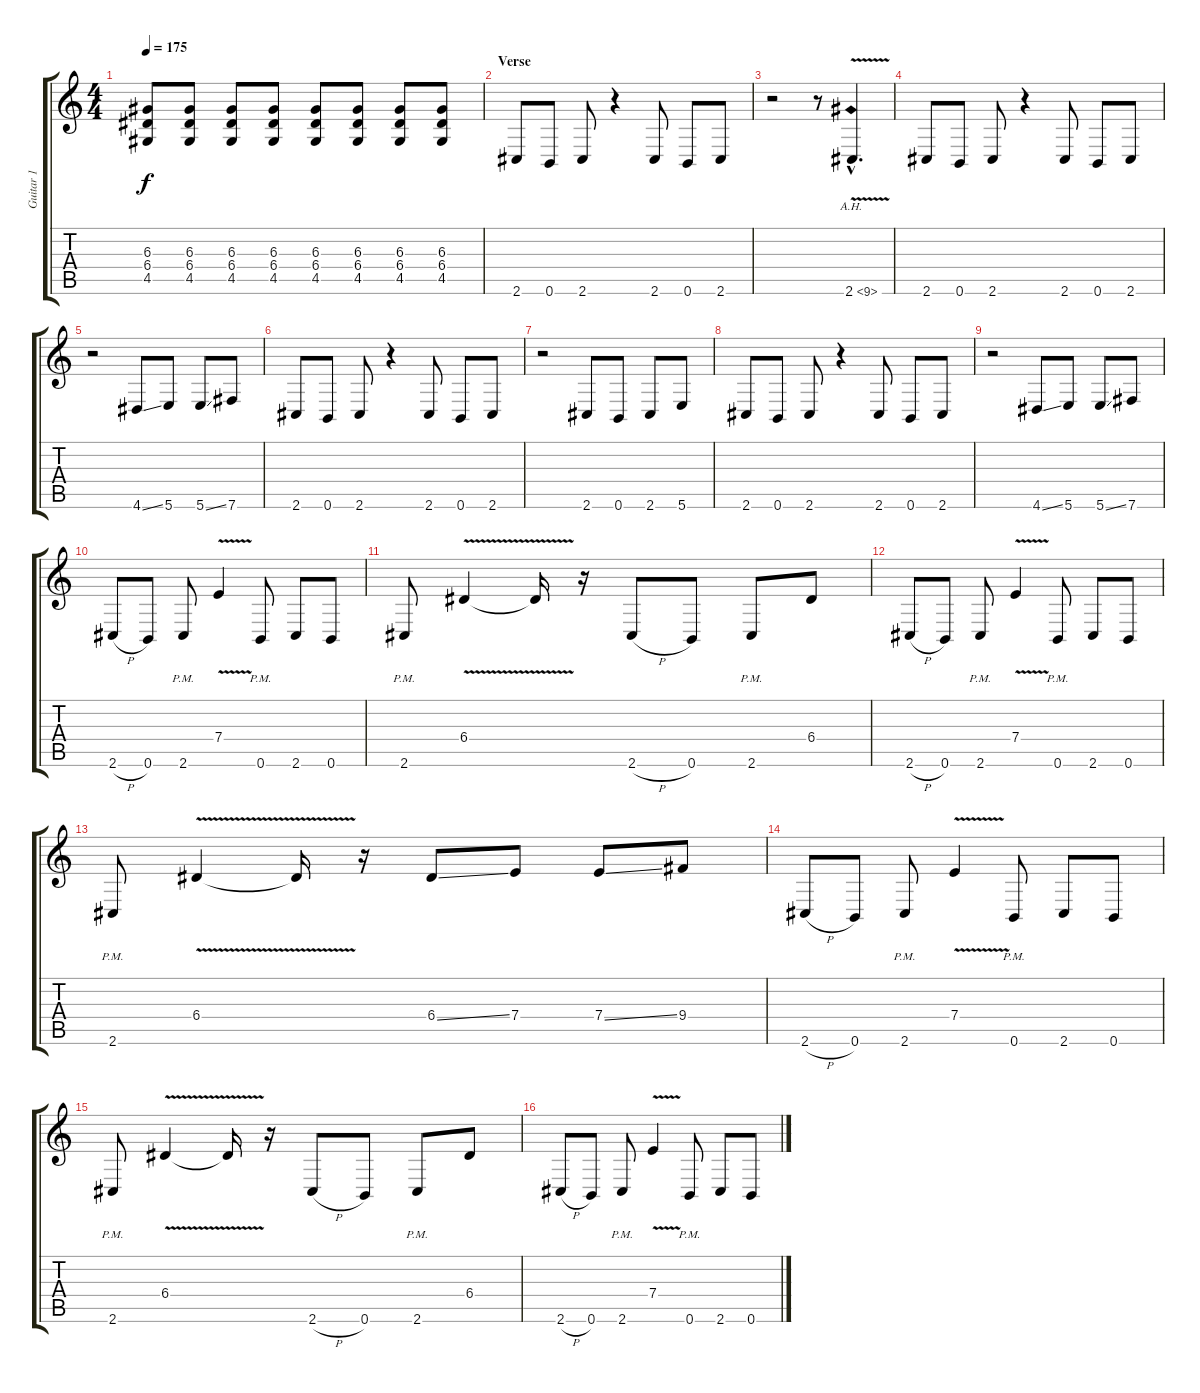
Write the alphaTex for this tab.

\track ("Guitar 1" "Guitar 1") {instrument overdrivenguitar}
\staff {score tabs}
\tuning (B3 Gb3 D3 A2 E2 B1) {hide}
\ts (4 4)
\tempo 175
\clef g2
\ks c
(6.3 6.4 4.5).8{dy f} (6.3 6.4 4.5).8 (6.3 6.4 4.5).8 (6.3 6.4 4.5).8 (6.3 6.4 4.5).8 (6.3 6.4 4.5).8 (6.3 6.4 4.5).8 (6.3 6.4 4.5).8 |
\section ("" "Verse")
2.6.8 0.6.8 2.6.8 r.4 2.6.8 0.6.8 2.6.8 |
r.2 r.8 2.6{ah 7 v hac}.4{d instrument guitarharmonics} |
2.6.8{instrument overdrivenguitar} 0.6.8 2.6.8 r.4 2.6.8 0.6.8 2.6.8 |
r.2 4.6{ss}.8 5.6.8 5.6{ss}.8 7.6.8 |
2.6.8 0.6.8 2.6.8 r.4 2.6.8 0.6.8 2.6.8 |
r.2 2.6.8 0.6.8 2.6.8 5.6.8 |
2.6.8 0.6.8 2.6.8 r.4 2.6.8 0.6.8 2.6.8 |
r.2 4.6{ss}.8 5.6.8 5.6{ss}.8 7.6.8 |
2.6{h}.8 0.6.8 2.6{pm}.8 7.4{v}.4 0.6{pm}.8 2.6.8 0.6.8 |
2.6{pm}.8 6.4{v}.4 6.4{t}.16 r.16 2.6{h}.8 0.6.8 2.6{pm}.8 6.4.8 |
2.6{h}.8 0.6.8 2.6{pm}.8 7.4{v}.4 0.6{pm}.8 2.6.8 0.6.8 |
2.6{pm}.8 6.4{v}.4 6.4{t}.16 r.16 6.4{ss}.8 7.4.8 7.4{ss}.8 9.4.8 |
2.6{h}.8 0.6.8 2.6{pm}.8 7.4{v}.4 0.6{pm}.8 2.6.8 0.6.8 |
2.6{pm}.8 6.4{v}.4 6.4{t}.16 r.16 2.6{h}.8 0.6.8 2.6{pm}.8 6.4.8 |
2.6{h}.8 0.6.8 2.6{pm}.8 7.4{v}.4 0.6{pm}.8 2.6.8 0.6.8
